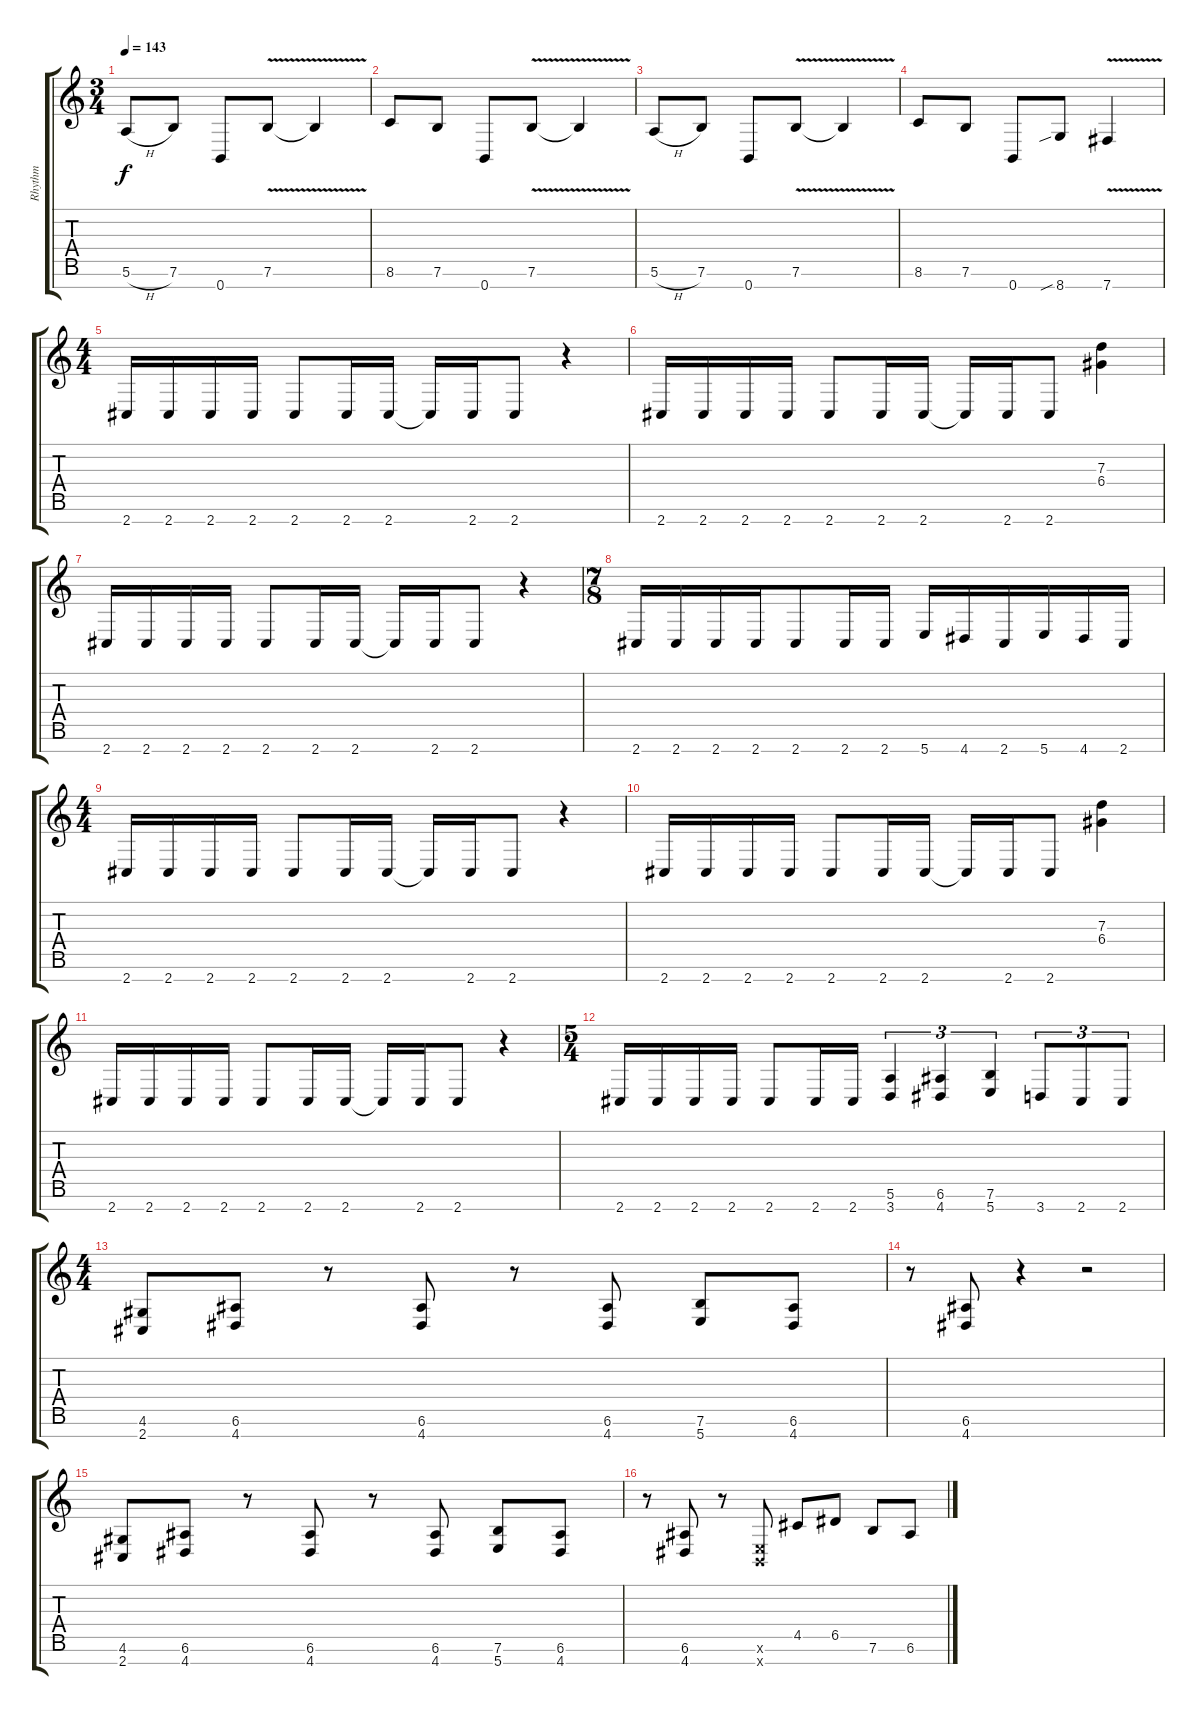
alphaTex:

\track ("Rhythm" "Rhythm") {instrument distortionguitar}
\staff {score tabs}
\tuning (E4 B3 G3 D3 A2 E2 B1) {hide}
\ts (3 4)
\tempo 143
\clef g2
\ks c
5.6{h}.8{dy f} 7.6.8 0.7.8 7.6{v}.8 7.6{t}.4 |
8.6.8 7.6.8 0.7.8 7.6{v}.8 7.6{t}.4 |
5.6{h}.8 7.6.8 0.7.8 7.6{v}.8 7.6{t}.4 |
8.6.8 7.6.8 0.7.8 8.7{sib}.8 7.7{v}.4 |
\ts (4 4)
2.7.16 2.7.16 2.7.16 2.7.16 2.7.8 2.7.16 2.7.16 2.7{t}.16 2.7.16 2.7.8 r.4 |
2.7.16 2.7.16 2.7.16 2.7.16 2.7.8 2.7.16 2.7.16 2.7{t}.16 2.7.16 2.7.8 (7.3 6.4).4 |
2.7.16 2.7.16 2.7.16 2.7.16 2.7.8 2.7.16 2.7.16 2.7{t}.16 2.7.16 2.7.8 r.4 |
\ts (7 8)
2.7.16 2.7.16 2.7.16 2.7.16 2.7.8 2.7.16 2.7.16 5.7.16 4.7.16 2.7.16 5.7.16 4.7.16 2.7.16 |
\ts (4 4)
2.7.16 2.7.16 2.7.16 2.7.16 2.7.8 2.7.16 2.7.16 2.7{t}.16 2.7.16 2.7.8 r.4 |
2.7.16 2.7.16 2.7.16 2.7.16 2.7.8 2.7.16 2.7.16 2.7{t}.16 2.7.16 2.7.8 (7.3 6.4).4 |
2.7.16 2.7.16 2.7.16 2.7.16 2.7.8 2.7.16 2.7.16 2.7{t}.16 2.7.16 2.7.8 r.4 |
\ts (5 4)
2.7.16 2.7.16 2.7.16 2.7.16 2.7.8 2.7.16 2.7.16 (5.6 3.7).4{tu (3 2)} (6.6 4.7).4{tu (3 2)} (7.6 5.7).4{tu (3 2)} 3.7.8{tu (3 2)} 2.7.8{tu (3 2)} 2.7.8{tu (3 2)} |
\ts (4 4)
(4.6 2.7).8 (6.6 4.7).8 r.8 (6.6 4.7).8 r.8 (6.6 4.7).8 (7.6 5.7).8 (6.6 4.7).8 |
r.8 (6.6 4.7).8 r.4 r.2 |
(4.6 2.7).8 (6.6 4.7).8 r.8 (6.6 4.7).8 r.8 (6.6 4.7).8 (7.6 5.7).8 (6.6 4.7).8 |
r.8 (6.6 4.7).8 r.8 (0.6{x} 0.7{x}).8 4.5.8 6.5.8 7.6.8 6.6.8
